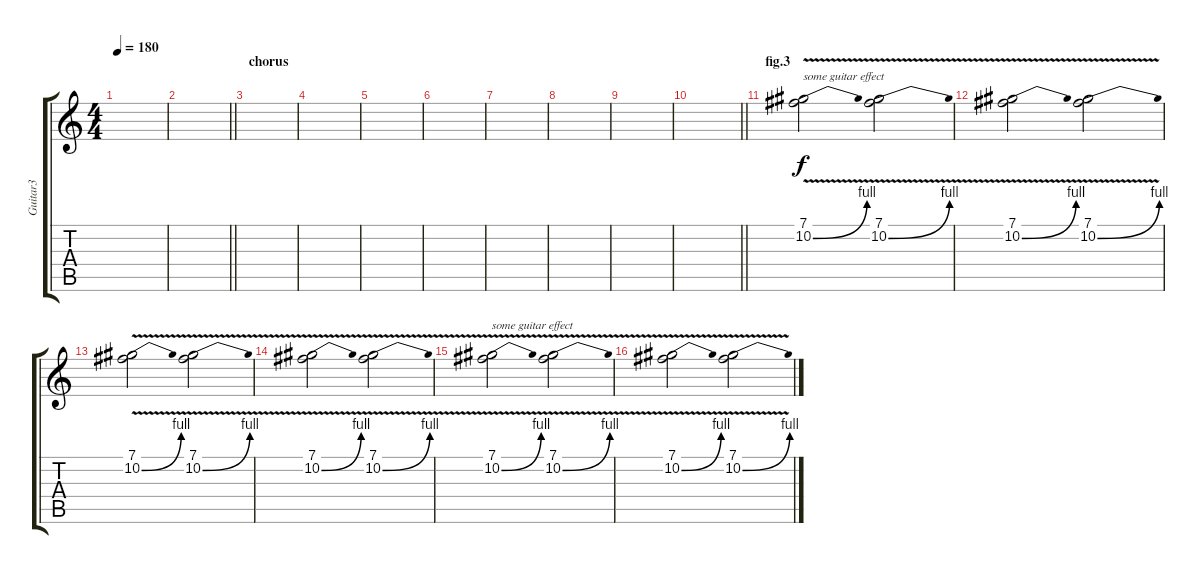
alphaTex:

\track ("Guitar3" "Guitar3") {instrument distortionguitar}
\staff {score tabs}
\tuning (Db4 Ab3 E3 B2 Gb2 B1) {hide}
\ts (4 4)
\tempo 180
\clef g2
\ks c
|
\barLineRight lightlight
|
\section ("" "chorus")
|
|
|
|
|
|
|
\barLineRight lightlight
|
\section ("" "fig.3")
(7.1{v} 10.2{be (bend 0 0 60 4) v}).2{txt "some guitar effect"} (7.1{v} 10.2{be (bend 0 0 60 4) v}).2 |
(7.1{v} 10.2{be (bend 0 0 60 4) v}).2 (7.1{v} 10.2{be (bend 0 0 60 4) v}).2 |
(7.1{v} 10.2{be (bend 0 0 60 4) v}).2 (7.1{v} 10.2{be (bend 0 0 60 4) v}).2 |
(7.1{v} 10.2{be (bend 0 0 60 4) v}).2 (7.1{v} 10.2{be (bend 0 0 60 4) v}).2 |
(7.1{v} 10.2{be (bend 0 0 60 4) v}).2{txt "some guitar effect"} (7.1{v} 10.2{be (bend 0 0 60 4) v}).2 |
(7.1{v} 10.2{be (bend 0 0 60 4) v}).2 (7.1{v} 10.2{be (bend 0 0 60 4) v}).2
